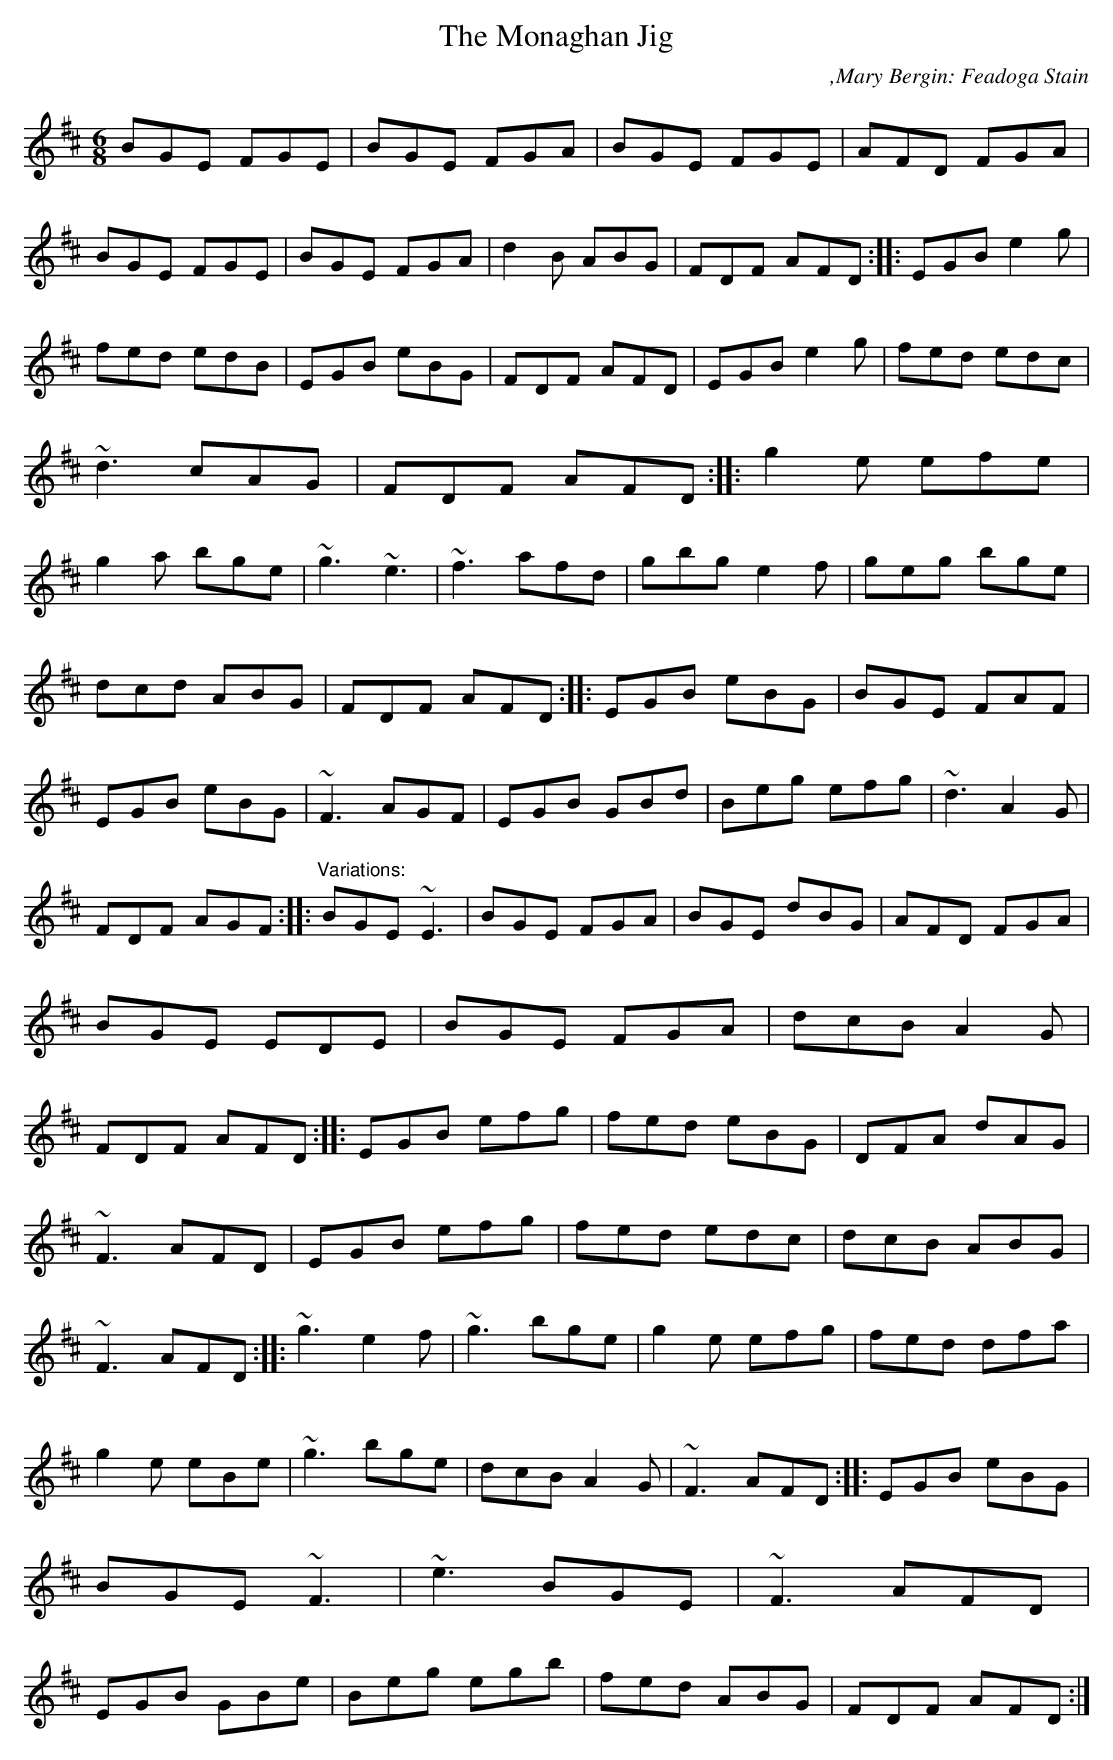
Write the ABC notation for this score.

X:1
T:Monaghan Jig, The
C:,Mary Bergin: Feadoga Stain
M:6/8
L:1/8
K:D
BGE FGE |BGE FGA |BGE FGE |AFD FGA |BGE FGE |BGE FGA |d2 B ABG |FDF AFD ::EGB e2 g |fed edB |EGB eBG |FDF AFD |EGB e2 g |fed edc |~d3 cAG |FDF AFD ::g2 e efe |g2 a bge |~g3 ~e3 |~f3 afd |gbg e2 f |geg bge |
dcd ABG |FDF AFD ::EGB eBG |BGE FAF |EGB eBG |~F3 AGF |EGB GBd |Beg efg |~d3 A2 G |FDF AGF ::"Variations:"BGE ~E3 |BGE FGA |BGE dBG |AFD FGA |BGE EDE |BGE FGA |dcB A2 G |FDF AFD ::EGB efg |fed eBG |DFA dAG |
~F3 AFD |EGB efg |fed edc |dcB ABG |~F3 AFD ::~g3 e2 f |~g3 bge |g2 e efg |fed dfa |g2 e eBe |~g3 bge |dcB A2 G |~F3 AFD ::EGB eBG |BGE ~F3 |~e3 BGE |~F3 AFD |EGB GBe |Beg egb |fed ABG |FDF AFD :|
